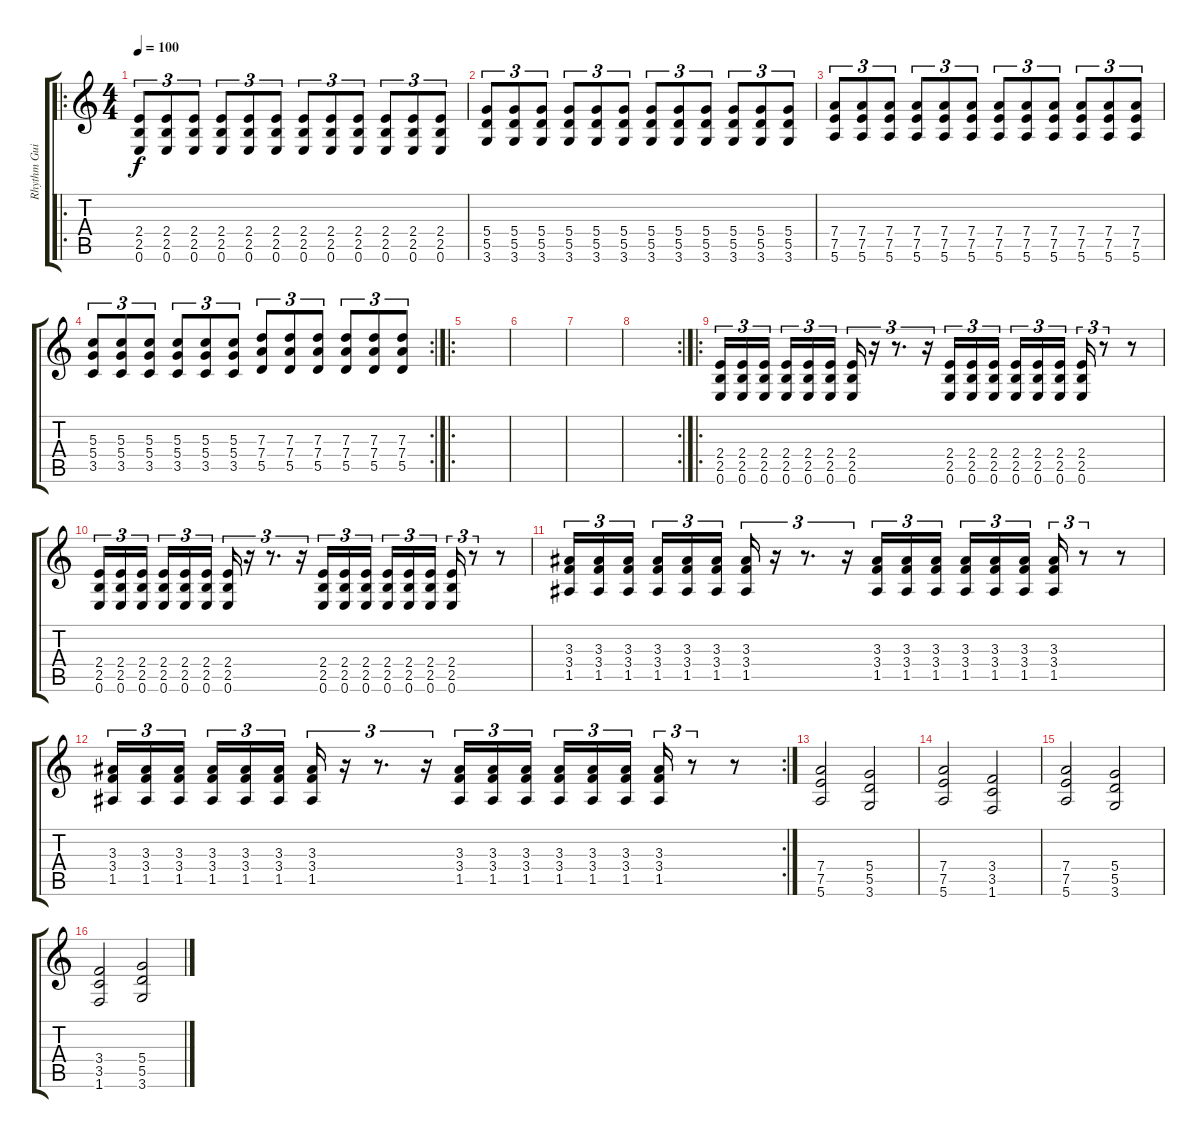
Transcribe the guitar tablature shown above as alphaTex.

\track ("Rhythm Guitar" "Rhythm Gui") {instrument distortionguitar}
\staff {score tabs}
\tuning (E4 B3 G3 D3 A2 E2) {hide}
\ro
\ts (4 4)
\tempo 100
\clef g2
\ks c
(2.4 2.5 0.6).8{tu (3 2) dy f} (2.4 2.5 0.6).8{tu (3 2)} (2.4 2.5 0.6).8{tu (3 2)} (2.4 2.5 0.6).8{tu (3 2)} (2.4 2.5 0.6).8{tu (3 2)} (2.4 2.5 0.6).8{tu (3 2)} (2.4 2.5 0.6).8{tu (3 2)} (2.4 2.5 0.6).8{tu (3 2)} (2.4 2.5 0.6).8{tu (3 2)} (2.4 2.5 0.6).8{tu (3 2)} (2.4 2.5 0.6).8{tu (3 2)} (2.4 2.5 0.6).8{tu (3 2)} |
(5.4 5.5 3.6).8{tu (3 2)} (5.4 5.5 3.6).8{tu (3 2)} (5.4 5.5 3.6).8{tu (3 2)} (5.4 5.5 3.6).8{tu (3 2)} (5.4 5.5 3.6).8{tu (3 2)} (5.4 5.5 3.6).8{tu (3 2)} (5.4 5.5 3.6).8{tu (3 2)} (5.4 5.5 3.6).8{tu (3 2)} (5.4 5.5 3.6).8{tu (3 2)} (5.4 5.5 3.6).8{tu (3 2)} (5.4 5.5 3.6).8{tu (3 2)} (5.4 5.5 3.6).8{tu (3 2)} |
(7.4 7.5 5.6).8{tu (3 2)} (7.4 7.5 5.6).8{tu (3 2)} (7.4 7.5 5.6).8{tu (3 2)} (7.4 7.5 5.6).8{tu (3 2)} (7.4 7.5 5.6).8{tu (3 2)} (7.4 7.5 5.6).8{tu (3 2)} (7.4 7.5 5.6).8{tu (3 2)} (7.4 7.5 5.6).8{tu (3 2)} (7.4 7.5 5.6).8{tu (3 2)} (7.4 7.5 5.6).8{tu (3 2)} (7.4 7.5 5.6).8{tu (3 2)} (7.4 7.5 5.6).8{tu (3 2)} |
\rc 2
(5.3 5.4 3.5).8{tu (3 2)} (5.3 5.4 3.5).8{tu (3 2)} (5.3 5.4 3.5).8{tu (3 2)} (5.3 5.4 3.5).8{tu (3 2)} (5.3 5.4 3.5).8{tu (3 2)} (5.3 5.4 3.5).8{tu (3 2)} (7.3 7.4 5.5).8{tu (3 2)} (7.3 7.4 5.5).8{tu (3 2)} (7.3 7.4 5.5).8{tu (3 2)} (7.3 7.4 5.5).8{tu (3 2)} (7.3 7.4 5.5).8{tu (3 2)} (7.3 7.4 5.5).8{tu (3 2)} |
\ro
|
|
|
\rc 2
|
\ro
(2.4 2.5 0.6).16{tu (3 2)} (2.4 2.5 0.6).16{tu (3 2)} (2.4 2.5 0.6).16{tu (3 2)} (2.4 2.5 0.6).16{tu (3 2)} (2.4 2.5 0.6).16{tu (3 2)} (2.4 2.5 0.6).16{tu (3 2)} (2.4 2.5 0.6).16{tu (3 2)} r.16{tu (3 2)} r.8{d tu (3 2)} r.16{tu (3 2)} (2.4 2.5 0.6).16{tu (3 2)} (2.4 2.5 0.6).16{tu (3 2)} (2.4 2.5 0.6).16{tu (3 2)} (2.4 2.5 0.6).16{tu (3 2)} (2.4 2.5 0.6).16{tu (3 2)} (2.4 2.5 0.6).16{tu (3 2)} (2.4 2.5 0.6).16{tu (3 2)} r.8{tu (3 2)} r.8 |
(2.4 2.5 0.6).16{tu (3 2)} (2.4 2.5 0.6).16{tu (3 2)} (2.4 2.5 0.6).16{tu (3 2)} (2.4 2.5 0.6).16{tu (3 2)} (2.4 2.5 0.6).16{tu (3 2)} (2.4 2.5 0.6).16{tu (3 2)} (2.4 2.5 0.6).16{tu (3 2)} r.16{tu (3 2)} r.8{d tu (3 2)} r.16{tu (3 2)} (2.4 2.5 0.6).16{tu (3 2)} (2.4 2.5 0.6).16{tu (3 2)} (2.4 2.5 0.6).16{tu (3 2)} (2.4 2.5 0.6).16{tu (3 2)} (2.4 2.5 0.6).16{tu (3 2)} (2.4 2.5 0.6).16{tu (3 2)} (2.4 2.5 0.6).16{tu (3 2)} r.8{tu (3 2)} r.8 |
(3.3 3.4 1.5).16{tu (3 2)} (3.3 3.4 1.5).16{tu (3 2)} (3.3 3.4 1.5).16{tu (3 2)} (3.3 3.4 1.5).16{tu (3 2)} (3.3 3.4 1.5).16{tu (3 2)} (3.3 3.4 1.5).16{tu (3 2)} (3.3 3.4 1.5).16{tu (3 2)} r.16{tu (3 2)} r.8{d tu (3 2)} r.16{tu (3 2)} (3.3 3.4 1.5).16{tu (3 2)} (3.3 3.4 1.5).16{tu (3 2)} (3.3 3.4 1.5).16{tu (3 2)} (3.3 3.4 1.5).16{tu (3 2)} (3.3 3.4 1.5).16{tu (3 2)} (3.3 3.4 1.5).16{tu (3 2)} (3.3 3.4 1.5).16{tu (3 2)} r.8{tu (3 2)} r.8 |
\rc 2
(3.3 3.4 1.5).16{tu (3 2)} (3.3 3.4 1.5).16{tu (3 2)} (3.3 3.4 1.5).16{tu (3 2)} (3.3 3.4 1.5).16{tu (3 2)} (3.3 3.4 1.5).16{tu (3 2)} (3.3 3.4 1.5).16{tu (3 2)} (3.3 3.4 1.5).16{tu (3 2)} r.16{tu (3 2)} r.8{d tu (3 2)} r.16{tu (3 2)} (3.3 3.4 1.5).16{tu (3 2)} (3.3 3.4 1.5).16{tu (3 2)} (3.3 3.4 1.5).16{tu (3 2)} (3.3 3.4 1.5).16{tu (3 2)} (3.3 3.4 1.5).16{tu (3 2)} (3.3 3.4 1.5).16{tu (3 2)} (3.3 3.4 1.5).16{tu (3 2)} r.8{tu (3 2)} r.8 |
(7.4 7.5 5.6).2 (5.4 5.5 3.6).2 |
(7.4 7.5 5.6).2 (3.4 3.5 1.6).2 |
(7.4 7.5 5.6).2 (5.4 5.5 3.6).2 |
(3.4 3.5 1.6).2 (5.4 5.5 3.6).2
